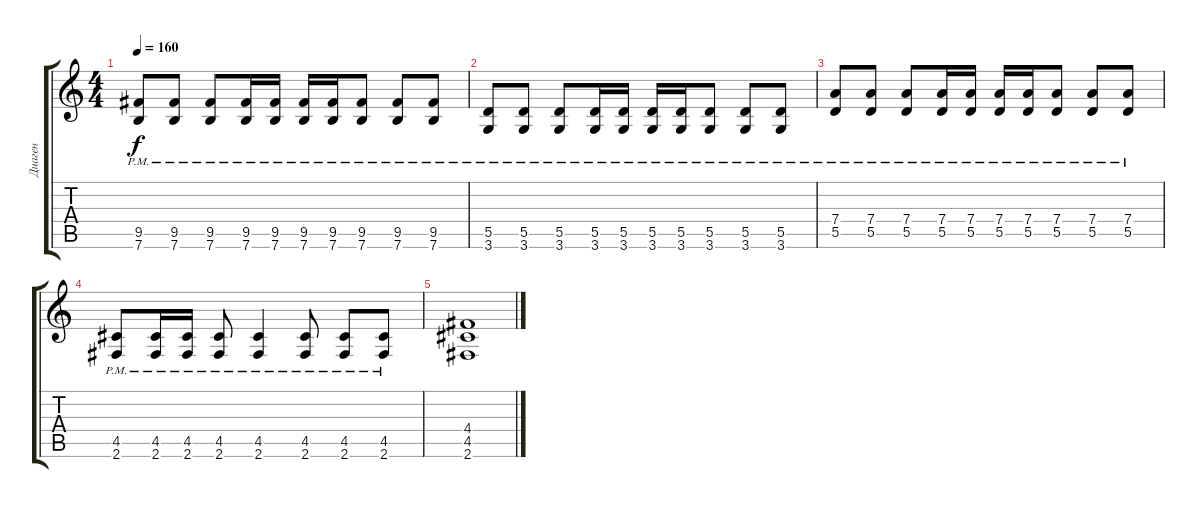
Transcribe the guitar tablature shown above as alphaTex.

\track ("Диаген" "Диаген") {instrument distortionguitar}
\staff {score tabs}
\tuning (E4 B3 G3 D3 A2 E2) {hide}
\ts (4 4)
\tempo 160
\clef g2
\ks c
(9.5{pm} 7.6{pm}).8{dy f} (9.5{pm} 7.6{pm}).8 (9.5{pm} 7.6{pm}).8 (9.5{pm} 7.6{pm}).16 (9.5{pm} 7.6{pm}).16 (9.5{pm} 7.6{pm}).16 (9.5{pm} 7.6{pm}).16 (9.5{pm} 7.6{pm}).8 (9.5{pm} 7.6{pm}).8 (9.5{pm} 7.6{pm}).8 |
(5.5{pm} 3.6{pm}).8 (5.5{pm} 3.6{pm}).8 (5.5{pm} 3.6{pm}).8 (5.5{pm} 3.6{pm}).16 (5.5{pm} 3.6{pm}).16 (5.5{pm} 3.6{pm}).16 (5.5{pm} 3.6{pm}).16 (5.5{pm} 3.6{pm}).8 (5.5{pm} 3.6{pm}).8 (5.5{pm} 3.6{pm}).8 |
(7.4{pm} 5.5{pm}).8 (7.4{pm} 5.5{pm}).8 (7.4{pm} 5.5{pm}).8 (7.4{pm} 5.5{pm}).16 (7.4{pm} 5.5{pm}).16 (7.4{pm} 5.5{pm}).16 (7.4{pm} 5.5{pm}).16 (7.4{pm} 5.5{pm}).8 (7.4{pm} 5.5{pm}).8 (7.4{pm} 5.5{pm}).8 |
(4.5{pm} 2.6{pm}).8 (4.5{pm} 2.6{pm}).16 (4.5{pm} 2.6{pm}).16 (4.5{pm} 2.6{pm}).8 (4.5{pm} 2.6{pm}).4 (4.5{pm} 2.6{pm}).8 (4.5{pm} 2.6{pm}).8 (4.5{pm} 2.6{pm}).8 |
(4.4 4.5 2.6).1
